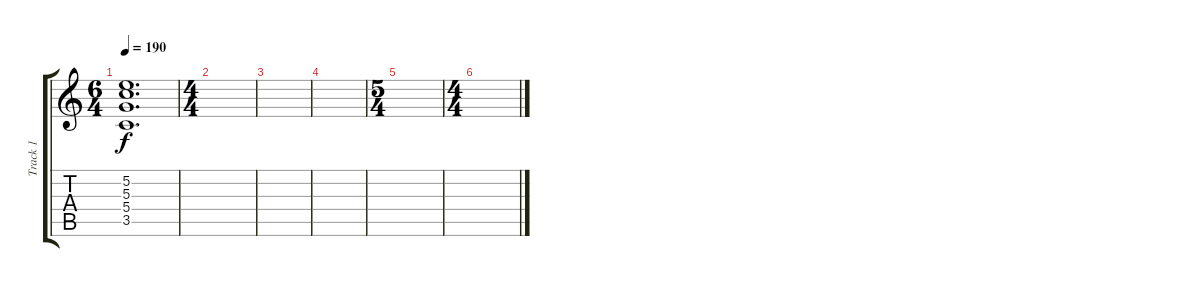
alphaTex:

\track ("Track 1" "Track 1") {instrument electricguitarclean}
\staff {score tabs}
\tuning (E4 B3 G3 D3 A2 E2) {hide}
\ts (6 4)
\tempo 190
\clef g2
\ks c
(5.2 5.3 5.4 3.5).1{d dy f} |
\ts (4 4)
|
|
|
\ts (5 4)
|
\ts (4 4)
